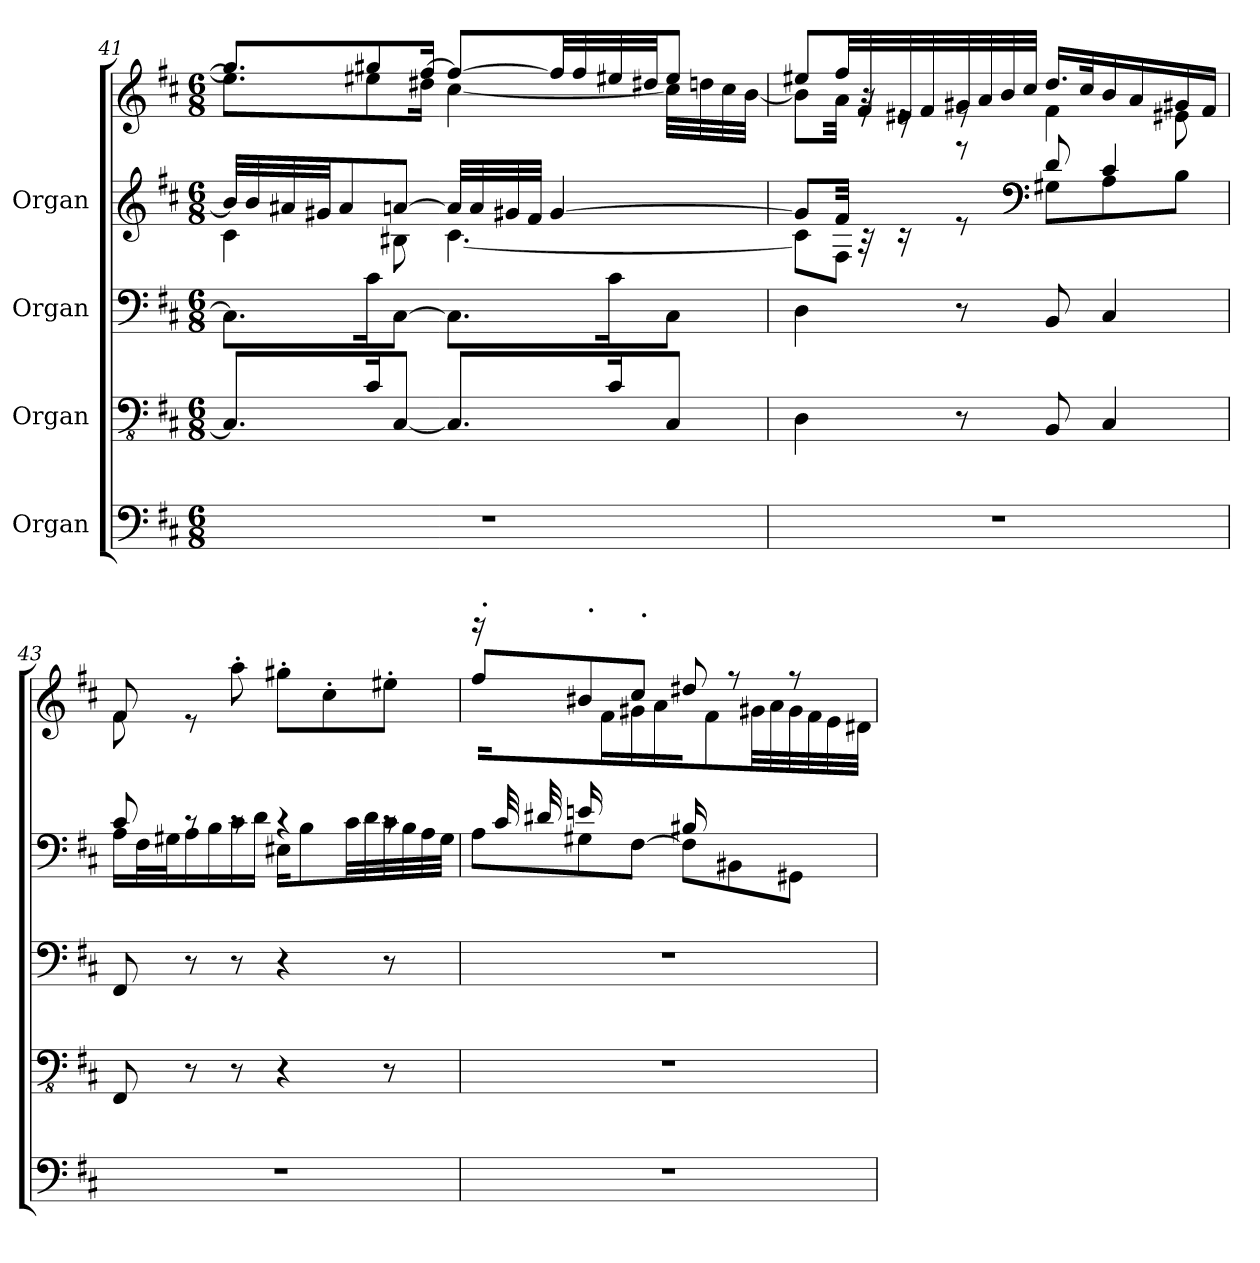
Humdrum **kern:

**kern	**kern	**kern	**kern	**kern
*part4	*part3	*part2	*part1	*part1
*staff5	*staff4	*staff3	*staff2	*staff1
*I"Organ	*I"Organ	*I"Organ	*I"Organ	*
!!LO:PB:g=z
*clefF4	*clefFv4	*clefF4	*clefG2	*clefG2
*k[f#c#]	*k[f#c#]	*k[f#c#]	*k[f#c#]	*k[f#c#]
*M6/8	*M6/8	*M6/8	*M6/8	*M6/8
=41	=41	=41	=41	=41
*	*	*	*^	*^
2.r	8.CC#/L]	8.C#\L]	32b/LLL]	4c#\	8.gg#/L]	8.ee#\L]
.	.	.	32b/	.	.	.
.	.	.	32a#X/	.	.	.
.	.	.	32g#X/JJ	.	.	.
.	.	.	8a#/	.	.	.
.	16C#/K	16c#\K	.	.	8gg#X/	8ee#X\
.	[8CC#/J	[8C#\J	[8an/J	8B#X\	.	.
.	.	.	.	.	[16ff#/Jk	16dd#X\Jk
.	8.CC#/L]	8.C#\L]	32a/LLL]	[4.c#\	8ff#/L_	[4cc#\
.	.	.	32a/	.	.	.
.	.	.	32g#X/	.	.	.
.	.	.	32f#/JJJ	.	.	.
.	.	.	[4g#/	.	32ff#/LL]	.
.	.	.	.	.	32ff#/	.
.	16C#/K	16c#\K	.	.	32ee#X/	.
.	.	.	.	.	32dd#X/JJ	.
.	8CC#/J	8C#\J	.	.	8ee#/J	32cc#\LLL]
.	.	.	.	.	.	32ddn\
.	.	.	.	.	.	32cc#\
.	.	.	.	.	.	[32b\JJJ
=42	=42	=42	=42	=42	=42	=42
2.r	4DD\	4D\	8g#/L]	8c#\L]	8ee#X/L	8b\L]
*	*	*	*	*	*MM25	*
.	.	.	32f#/Jkk	8F#\J	32ff#/LL	32a\Jkk
*	*	*	*	*	*MM50	*
.	.	.	32rA	.	32f#/	32rg
.	.	.	16rc	.	32e#X/	16re
.	.	.	.	.	32f#/	.
.	8r	8r	8re	8reee	32g#X/	8re
.	.	.	.	.	32a/	.
.	.	.	.	.	32b/	.
.	.	.	.	.	32cc#/JJJ	.
*	*	*	*clefF4	*	*	*
.	8BBB/	8BB/	8d/	8G#X\L	16.dd/LL	4f#\
.	.	.	.	.	32cc#/K	.
.	4CC#/	4C#/	4c#/	8A\	16b/	.
.	.	.	.	.	16a/	.
.	.	.	.	8B\J	16g#X/	8e#X\
.	.	.	.	.	16f#/JJ	.
=43	=43	=43	=43	=43	=43	=43
2.r	8FFF#/	8FF#/	8c#/	16A\LL	8f#/	8f#\
.	.	.	.	32F#\L	.	.
.	.	.	.	32G#X\J	.	.
.	8r	8r	8rc	16A\	8re	2ryy
.	.	.	.	16B\	.	.
.	8r	8r	8rc	16c#\	8aa'\	.
.	.	.	.	16d\JJ	.	.
.	4r	4r	4rc	16E#X\KL	8gg#X'\L	.
.	.	.	.	8B\	.	.
.	.	.	.	.	8cc#'\	.
.	.	.	.	32c#\LL	.	.
.	.	.	.	32d\	.	.
.	8r	8r	8rc	32c#\	8ee#X'\J	8ryy
.	.	.	.	32B\	.	.
.	.	.	.	32A\	.	.
.	.	.	.	32G#\JJJ	.	.
=44	=44	=44	=44	=44	=44	=44
2.r	2.r	2.r	16ryy	8A\L	8ff#'/L	16rbbb
.	.	.	32c#/LLL	.	.	8ryy
.	.	.	32d#X/J	.	.	.
.	.	.	16en/	8G#X\	8b#X'/	.
.	.	.	8.ryy	.	.	16f#\
.	.	.	.	[8F#\J	8cc#'/J	16g#X\
.	.	.	.	.	.	16a\JJ
.	.	.	16B#X/KL	8F#\L]	8dd#X/	16ryy
.	.	.	4ryy	.	.	8f#\
.	.	.	.	8BB#X\	8r	.
.	.	.	.	.	.	32g#X\LL
.	.	.	.	.	.	32a\
.	.	.	.	8GG#X\J	8r	32g#\
.	.	.	.	.	.	32f#\
.	.	.	16ryy	.	.	32e\
.	.	.	.	.	.	32d#X\JJJ
*	*	*	*v	*v	*	*
*	*	*	*	*v	*v
=	=	=	=	=
*-	*-	*-	*-	*-
